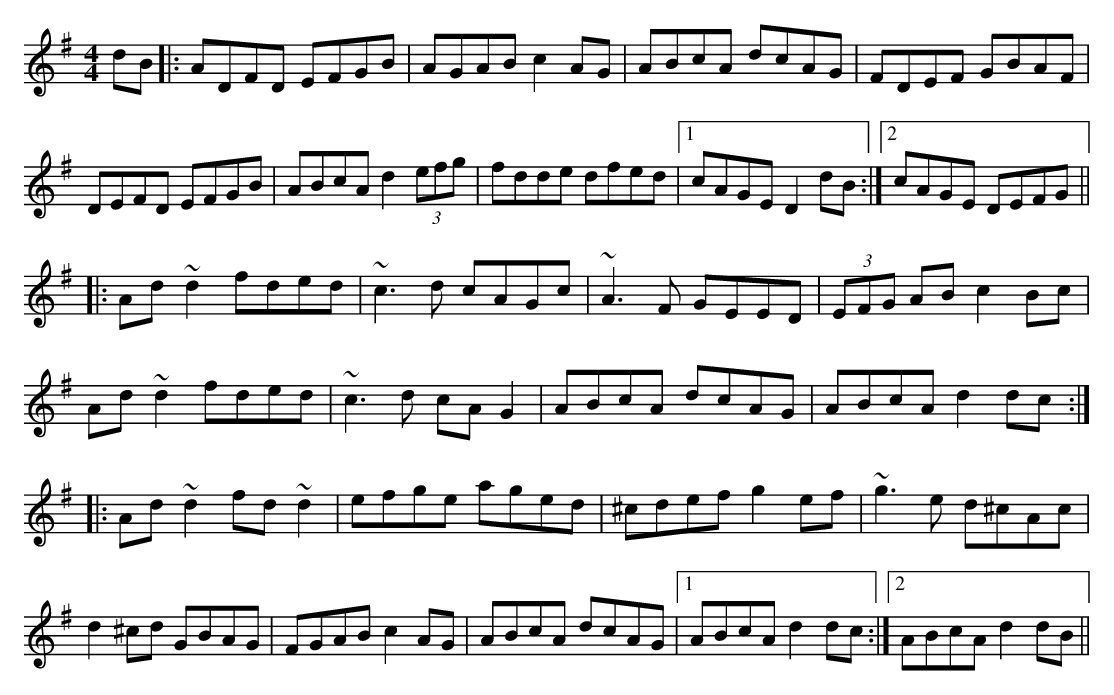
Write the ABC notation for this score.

X:1
M:4/4
K:Dmix
dB|:ADFD EFGB|AGAB c2AG|ABcA dcAG|FDEF GBAF|
DEFD EFGB|ABcA d2 (3efg|fdde dfed|1 cAGE D2dB:|2 cAGE DEFG||
|:Ad~d2 fded|~c3d cAGc|~A3F GEED|(3EFG AB c2Bc|
Ad~d2 fded|~c3d cAG2|ABcA dcAG|ABcA d2dc:|
|:Ad~d2 fd~d2|efge aged|^cdef g2ef|~g3e d^cAc|
d2^cd GBAG|FGAB c2AG|ABcA dcAG|1 ABcA d2dc:|2 ABcA d2dB||
